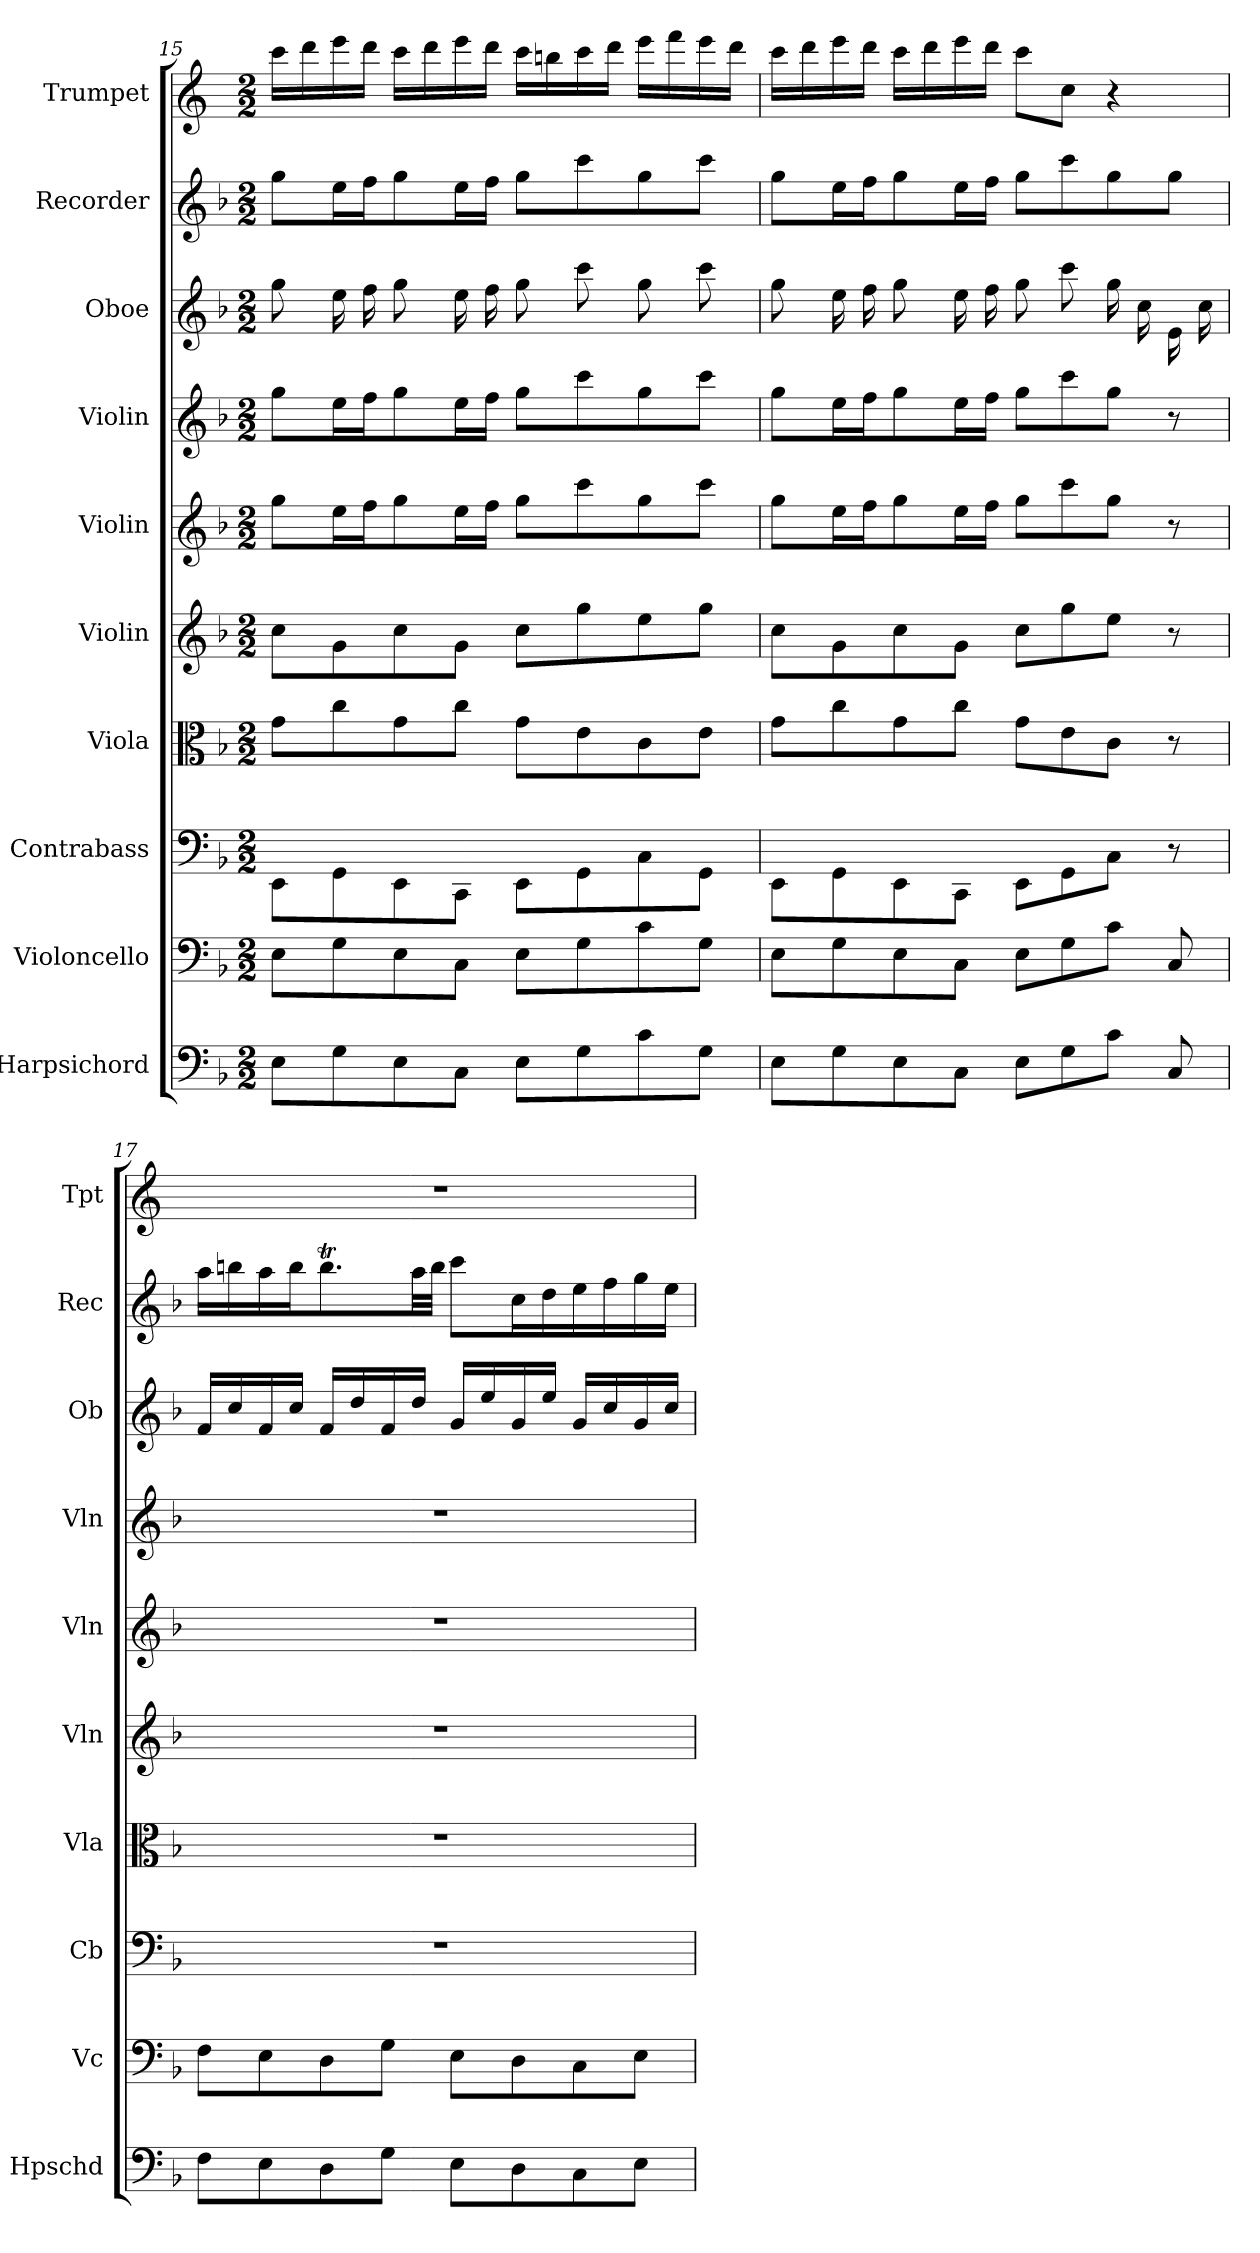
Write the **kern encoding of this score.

**kern	**kern	**kern	**kern	**kern	**kern	**kern	**kern	**kern	**kern
*part10	*part9	*part8	*part7	*part6	*part5	*part4	*part3	*part2	*part1
*staff10	*staff9	*staff8	*staff7	*staff6	*staff5	*staff4	*staff3	*staff2	*staff1
*I"Harpsichord	*I"Violoncello	*I"Contrabass	*I"Viola	*I"Violin	*I"Violin	*I"Violin	*I"Oboe	*I"Recorder	*I"Trumpet
*I'Hpschd	*I'Vc	*I'Cb	*I'Vla	*I'Vln	*I'Vln	*I'Vln	*I'Ob	*I'Rec	*I'Tpt
*clefF4	*clefF4	*clefF4	*clefC3	*clefG2	*clefG2	*clefG2	*clefG2	*clefG2	*clefG2
*	*	*ITrd7c12	*	*	*	*	*	*	*ITrd1c2
*k[b-]	*k[b-]	*k[b-]	*k[b-]	*k[b-]	*k[b-]	*k[b-]	*k[b-]	*k[b-]	*k[b-e-]
*F:	*F:	*F:	*F:	*F:	*F:	*F:	*F:	*F:	*B-:
*M2/2	*M2/2	*M2/2	*M2/2	*M2/2	*M2/2	*M2/2	*M2/2	*M2/2	*M2/2
=15	=15	=15	=15	=15	=15	=15	=15	=15	=15
8E\L	8E\L	8EEE\L	8g\L	8cc\L	8gg\L	8gg\L	8gg\	8gg\L	16bb-\LL
.	.	.	.	.	.	.	.	.	16ccc\
8G\	8G\	8GGG\	8cc\	8g\	16ee\L	16ee\L	16ee\	16ee\L	16ddd\
.	.	.	.	.	16ff\J	16ff\J	16ff\	16ff\J	16ccc\JJ
8E\	8E\	8EEE\	8g\	8cc\	8gg\	8gg\	8gg\	8gg\	16bb-\LL
.	.	.	.	.	.	.	.	.	16ccc\
8C\J	8C\J	8CCC\J	8cc\J	8g\J	16ee\L	16ee\L	16ee\	16ee\L	16ddd\
.	.	.	.	.	16ff\JJ	16ff\JJ	16ff\	16ff\JJ	16ccc\JJ
8E\L	8E\L	8EEE\L	8g\L	8cc\L	8gg\L	8gg\L	8gg\	8gg\L	16bb-\LL
.	.	.	.	.	.	.	.	.	16aan\
8G\	8G\	8GGG\	8e\	8gg\	8ccc\	8ccc\	8ccc\	8ccc\	16bb-\
.	.	.	.	.	.	.	.	.	16ccc\JJ
8c\	8c\	8CC\	8c\	8ee\	8gg\	8gg\	8gg\	8gg\	16ddd\LL
.	.	.	.	.	.	.	.	.	16eee-\
8G\J	8G\J	8GGG\J	8e\J	8gg\J	8ccc\J	8ccc\J	8ccc\	8ccc\J	16ddd\
.	.	.	.	.	.	.	.	.	16ccc\JJ
=16	=16	=16	=16	=16	=16	=16	=16	=16	=16
8E\L	8E\L	8EEE\L	8g\L	8cc\L	8gg\L	8gg\L	8gg\	8gg\L	16bb-\LL
.	.	.	.	.	.	.	.	.	16ccc\
8G\	8G\	8GGG\	8cc\	8g\	16ee\L	16ee\L	16ee\	16ee\L	16ddd\
.	.	.	.	.	16ff\J	16ff\J	16ff\	16ff\J	16ccc\JJ
8E\	8E\	8EEE\	8g\	8cc\	8gg\	8gg\	8gg\	8gg\	16bb-\LL
.	.	.	.	.	.	.	.	.	16ccc\
8C\J	8C\J	8CCC\J	8cc\J	8g\J	16ee\L	16ee\L	16ee\	16ee\L	16ddd\
.	.	.	.	.	16ff\JJ	16ff\JJ	16ff\	16ff\JJ	16ccc\JJ
8E\L	8E\L	8EEE\L	8g\L	8cc\L	8gg\L	8gg\L	8gg\	8gg\L	8bb-\L
8G\	8G\	8GGG\	8e\	8gg\	8ccc\	8ccc\	8ccc\	8ccc\	8b-\J
8c\J	8c\J	8CC\J	8c\J	8ee\J	8gg\J	8gg\J	16gg\	8gg\	4r
.	.	.	.	.	.	.	16cc\	.	.
8C/	8C/	8r	8r	8r	8r	8r	16e\	8gg\J	.
.	.	.	.	.	.	.	16cc\	.	.
=17	=17	=17	=17	=17	=17	=17	=17	=17	=17
8F\L	8F\L	1r	1r	1r	1r	1r	16f/LL	16aa\LL	1r
.	.	.	.	.	.	.	16cc/	16bbn\	.
8E\	8E\	.	.	.	.	.	16f/	16aa\	.
.	.	.	.	.	.	.	16cc/JJ	16bb\J	.
8D\	8D\	.	.	.	.	.	16f/LL	8.bbt\	.
.	.	.	.	.	.	.	16dd/	.	.
8G\J	8G\J	.	.	.	.	.	16f/	.	.
.	.	.	.	.	.	.	16dd/JJ	32aa\LL	.
.	.	.	.	.	.	.	.	32bb\JJJ	.
8E\L	8E\L	.	.	.	.	.	16g/LL	8ccc\L	.
.	.	.	.	.	.	.	16ee/	.	.
8D\	8D\	.	.	.	.	.	16g/	16cc\L	.
.	.	.	.	.	.	.	16ee/JJ	16dd\	.
8C\	8C\	.	.	.	.	.	16g/LL	16ee\	.
.	.	.	.	.	.	.	16cc/	16ff\	.
8E\J	8E\J	.	.	.	.	.	16g/	16gg\	.
.	.	.	.	.	.	.	16cc/JJ	16ee\JJ	.
=	=	=	=	=	=	=	=	=	=
*-	*-	*-	*-	*-	*-	*-	*-	*-	*-
